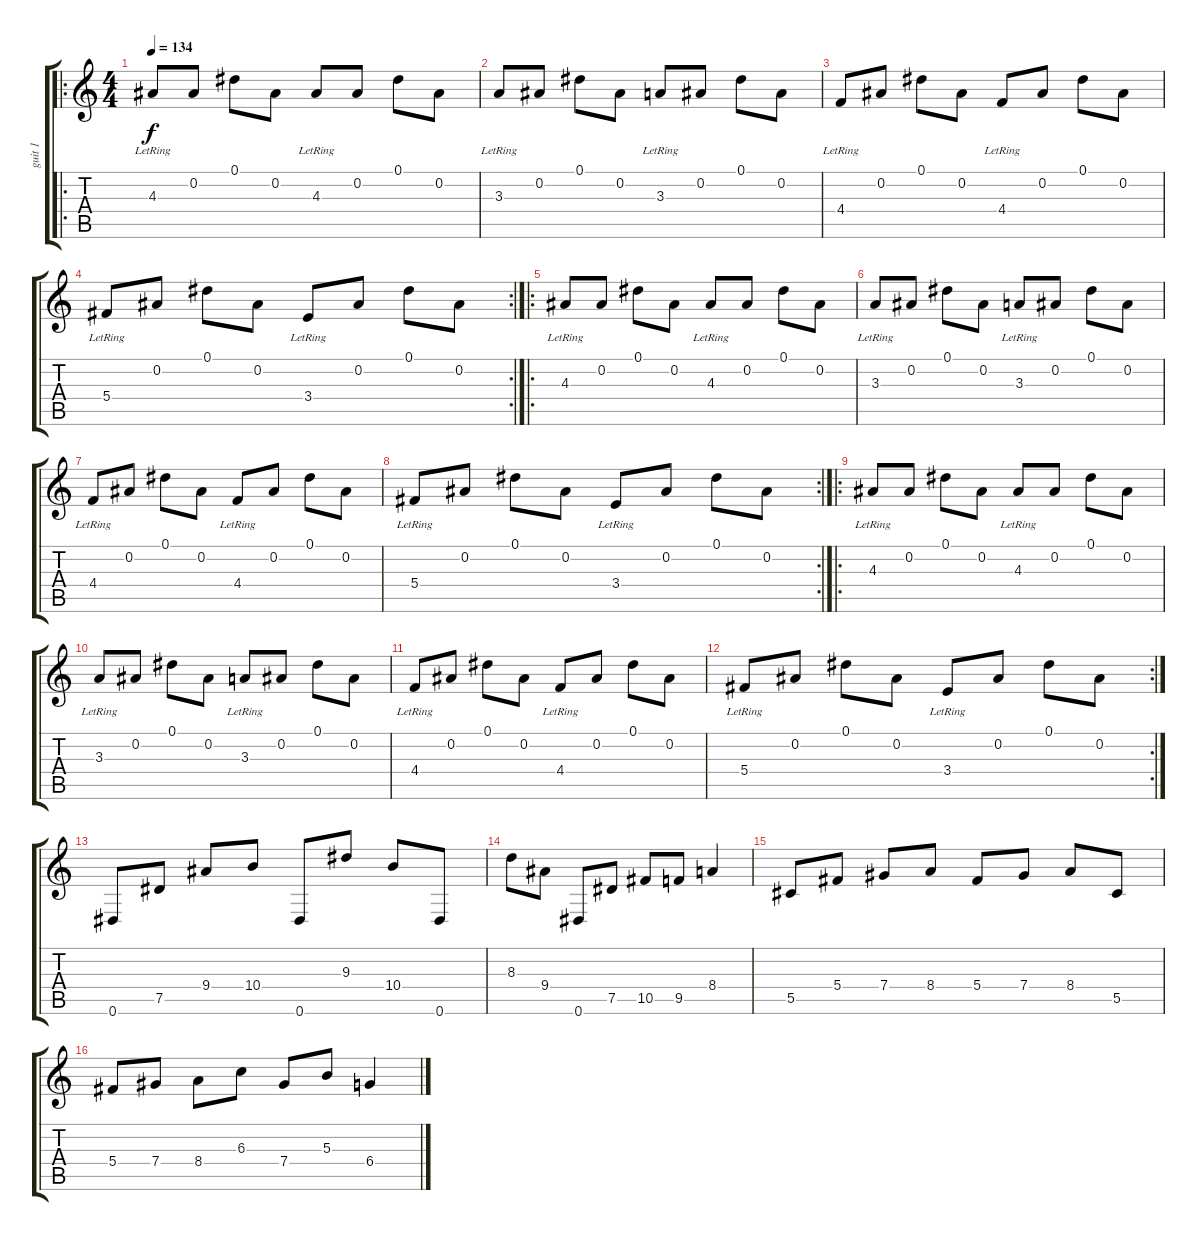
\track ("guit 1" "guit 1") {instrument distortionguitar}
\staff {score tabs}
\tuning (Eb4 Bb3 Gb3 Db3 Ab2 Eb2) {hide}
\ro
\ts (4 4)
\tempo 134
\clef g2
\ks c
4.3{lr}.8{dy f instrument acousticguitarsteel} 0.2.8 0.1.8 0.2.8 4.3{lr}.8 0.2.8 0.1.8 0.2.8 |
3.3{lr}.8 0.2.8 0.1.8 0.2.8 3.3{lr}.8 0.2.8 0.1.8 0.2.8 |
4.4{lr}.8 0.2.8 0.1.8 0.2.8 4.4{lr}.8 0.2.8 0.1.8 0.2.8 |
\rc 2
5.4{lr}.8 0.2.8 0.1.8 0.2.8 3.4{lr}.8 0.2.8 0.1.8 0.2.8 |
\ro
4.3{lr}.8 0.2.8 0.1.8 0.2.8 4.3{lr}.8 0.2.8 0.1.8 0.2.8 |
3.3{lr}.8 0.2.8 0.1.8 0.2.8 3.3{lr}.8 0.2.8 0.1.8 0.2.8 |
4.4{lr}.8 0.2.8 0.1.8 0.2.8 4.4{lr}.8 0.2.8 0.1.8 0.2.8 |
\rc 2
5.4{lr}.8 0.2.8 0.1.8 0.2.8 3.4{lr}.8 0.2.8 0.1.8 0.2.8 |
\ro
4.3{lr}.8 0.2.8 0.1.8 0.2.8 4.3{lr}.8 0.2.8 0.1.8 0.2.8 |
3.3{lr}.8 0.2.8 0.1.8 0.2.8 3.3{lr}.8 0.2.8 0.1.8 0.2.8 |
4.4{lr}.8 0.2.8 0.1.8 0.2.8 4.4{lr}.8 0.2.8 0.1.8 0.2.8 |
\rc 2
5.4{lr}.8 0.2.8 0.1.8 0.2.8 3.4{lr}.8 0.2.8 0.1.8 0.2.8 |
0.6.8{instrument distortionguitar} 7.5.8 9.4.8 10.4.8 0.6.8 9.3.8 10.4.8 0.6.8 |
8.3.8 9.4.8 0.6.8 7.5.8 10.5.8 9.5.8 8.4.4 |
5.5.8 5.4.8 7.4.8 8.4.8 5.4.8 7.4.8 8.4.8 5.5.8 |
5.4.8 7.4.8 8.4.8 6.3.8 7.4.8 5.3.8 6.4.4
